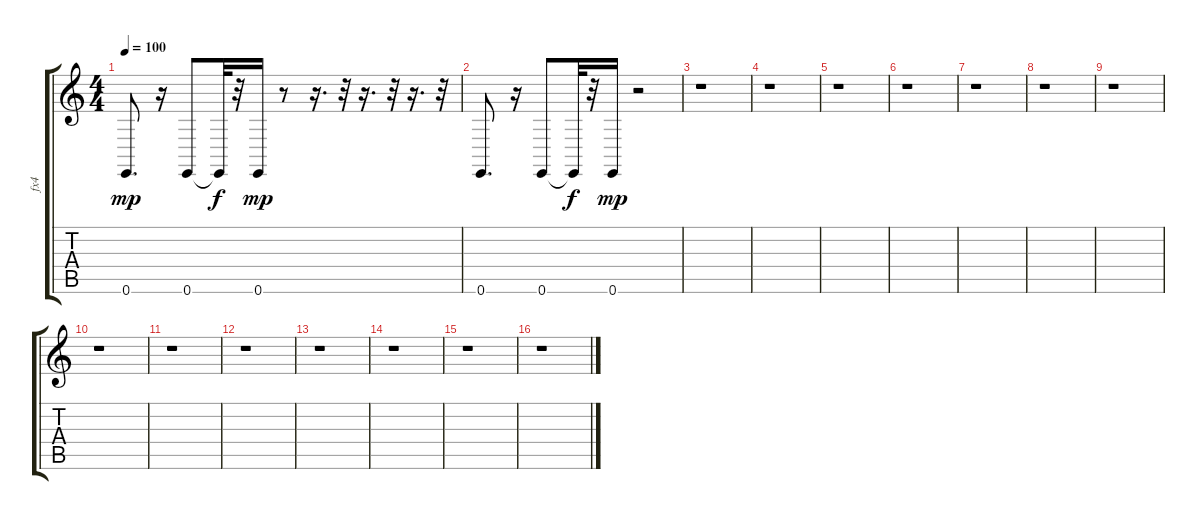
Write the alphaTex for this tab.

\track ("fx4" "fx4") {instrument timpani}
\staff {score tabs}
\tuning (E4 B3 G3 D3 A2 E2) {hide}
\ts (4 4)
\tempo 100
\clef g2
\ks c
0.6.8{d dy mp volume 9} r.16 0.6.8{volume 8} 0.6{t}.32{dy f} r.32 0.6.16{dy mp volume 10} r.8 r.16{d volume 9} r.32 r.16{d volume 8} r.32 r.16{d volume 8} r.32 |
0.6.8{d volume 9} r.16 0.6.8{volume 8} 0.6{t}.32{dy f} r.32 0.6.16{dy mp volume 10} r.2 |
r.1 |
r.1 |
r.1 |
r.1 |
r.1 |
r.1 |
r.1 |
r.1 |
r.1 |
r.1 |
r.1 |
r.1 |
r.1 |
r.1
